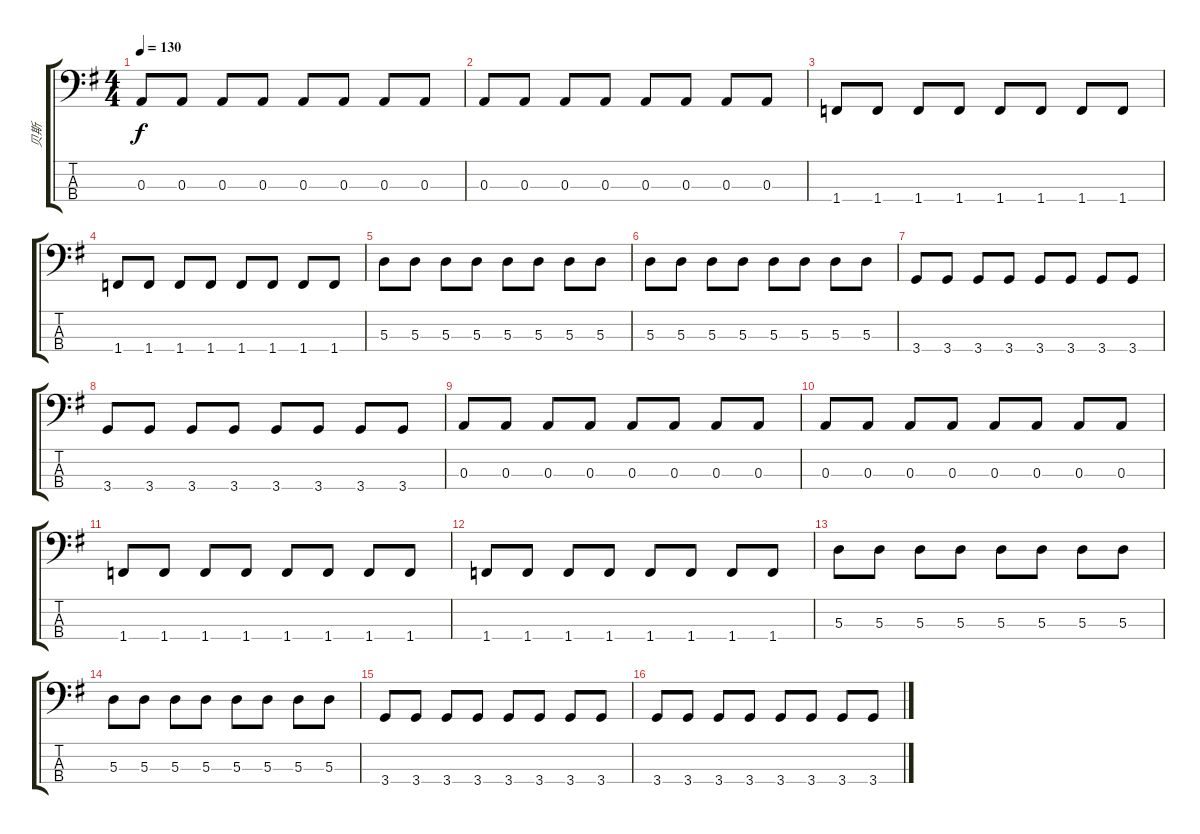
\track ("贝斯" "贝斯") {instrument electricbassfinger}
\staff {score tabs}
\tuning (G2 D2 A1 E1) {hide}
\ts (4 4)
\tempo 130
\clef f4
\ks g
0.3.8{dy f} 0.3.8 0.3.8 0.3.8 0.3.8 0.3.8 0.3.8 0.3.8 |
0.3.8 0.3.8 0.3.8 0.3.8 0.3.8 0.3.8 0.3.8 0.3.8 |
1.4.8 1.4.8 1.4.8 1.4.8 1.4.8 1.4.8 1.4.8 1.4.8 |
1.4.8 1.4.8 1.4.8 1.4.8 1.4.8 1.4.8 1.4.8 1.4.8 |
5.3.8 5.3.8 5.3.8 5.3.8 5.3.8 5.3.8 5.3.8 5.3.8 |
5.3.8 5.3.8 5.3.8 5.3.8 5.3.8 5.3.8 5.3.8 5.3.8 |
3.4.8 3.4.8 3.4.8 3.4.8 3.4.8 3.4.8 3.4.8 3.4.8 |
3.4.8 3.4.8 3.4.8 3.4.8 3.4.8 3.4.8 3.4.8 3.4.8 |
0.3.8 0.3.8 0.3.8 0.3.8 0.3.8 0.3.8 0.3.8 0.3.8 |
0.3.8 0.3.8 0.3.8 0.3.8 0.3.8 0.3.8 0.3.8 0.3.8 |
1.4.8 1.4.8 1.4.8 1.4.8 1.4.8 1.4.8 1.4.8 1.4.8 |
1.4.8 1.4.8 1.4.8 1.4.8 1.4.8 1.4.8 1.4.8 1.4.8 |
5.3.8 5.3.8 5.3.8 5.3.8 5.3.8 5.3.8 5.3.8 5.3.8 |
5.3.8 5.3.8 5.3.8 5.3.8 5.3.8 5.3.8 5.3.8 5.3.8 |
3.4.8 3.4.8 3.4.8 3.4.8 3.4.8 3.4.8 3.4.8 3.4.8 |
3.4.8 3.4.8 3.4.8 3.4.8 3.4.8 3.4.8 3.4.8 3.4.8
